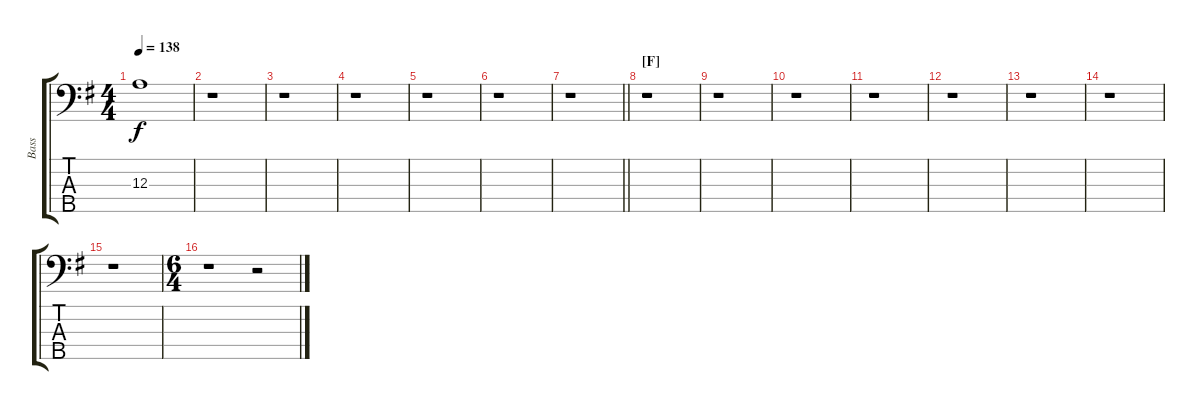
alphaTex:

\track ("Bass" "Bass") {instrument electricbassfinger}
\staff {score tabs}
\tuning (G2 D2 A1 E1 B0) {hide}
\ts (4 4)
\tempo 138
\clef f4
\ks eminor
12.3{t}.1{dy f} |
r.1 |
r.1 |
r.1 |
r.1 |
r.1 |
\barLineRight lightlight
r.1 |
\section ("" "[F]")
r.1 |
r.1 |
r.1 |
r.1 |
r.1 |
r.1 |
r.1 |
r.1 |
\ts (6 4)
r.1 r.2
